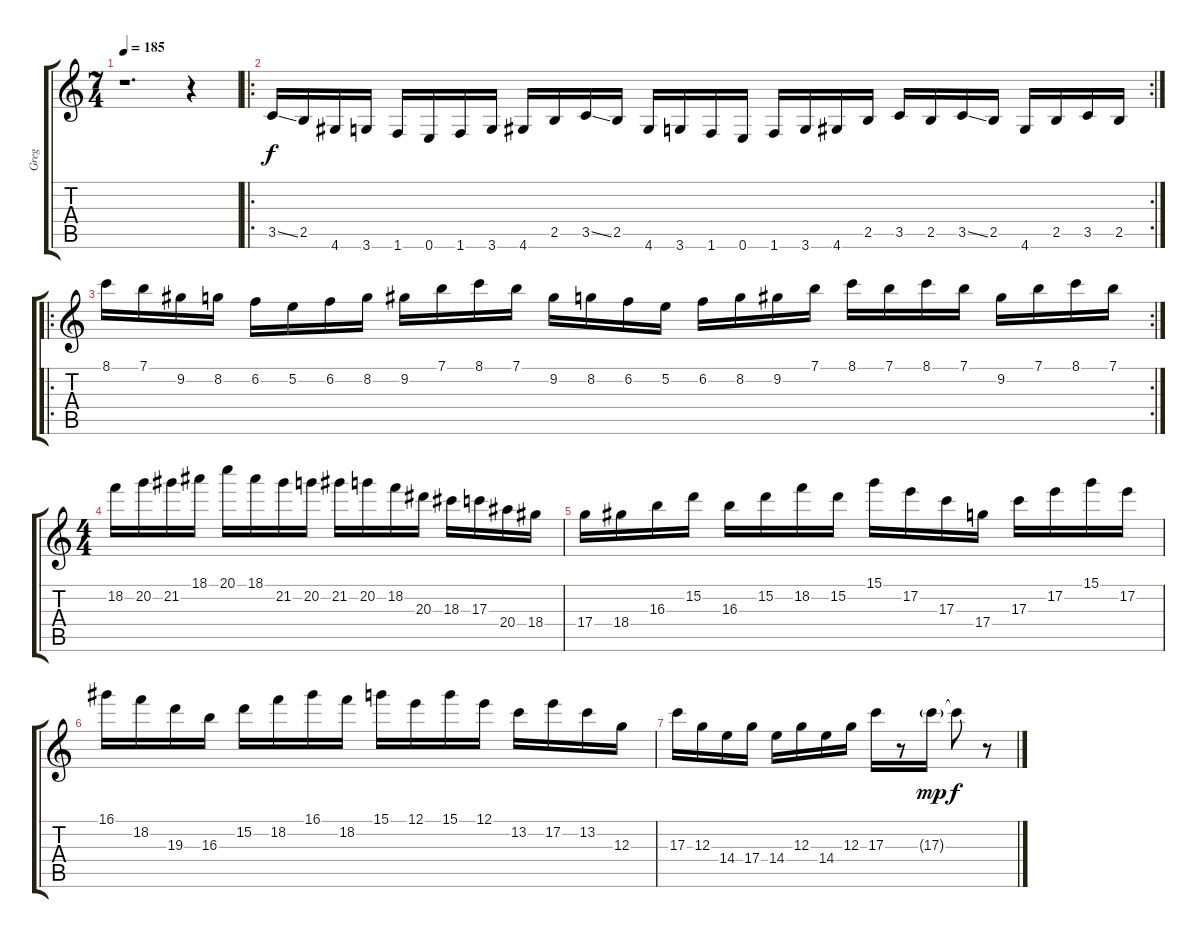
\track ("Greg" "Greg") {instrument overdrivenguitar}
\staff {score tabs}
\tuning (E4 B3 G3 D3 A2 E2) {hide}
\ts (7 4)
\tempo 185
\clef g2
\ks c
r.1{d dy f} r.4 |
\ro
\rc 2
3.5{ss}.16 2.5.16 4.6.16 3.6.16 1.6.16 0.6.16 1.6.16 3.6.16 4.6.16 2.5.16 3.5{ss}.16 2.5.16 4.6.16 3.6.16 1.6.16 0.6.16 1.6.16 3.6.16 4.6.16 2.5.16 3.5.16 2.5.16 3.5{ss}.16 2.5.16 4.6.16 2.5.16 3.5.16 2.5.16 |
\ro
\rc 2
8.1.16 7.1.16 9.2.16 8.2.16 6.2.16 5.2.16 6.2.16 8.2.16 9.2.16 7.1.16 8.1.16 7.1.16 9.2.16 8.2.16 6.2.16 5.2.16 6.2.16 8.2.16 9.2.16 7.1.16 8.1.16 7.1.16 8.1.16 7.1.16 9.2.16 7.1.16 8.1.16 7.1.16 |
\ts (4 4)
18.2.16 20.2.16 21.2.16 18.1.16 20.1.16 18.1.16 21.2.16 20.2.16 21.2.16 20.2.16 18.2.16 20.3.16 18.3.16 17.3.16 20.4.16 18.4.16 |
17.4.16 18.4.16 16.3.16 15.2.16 16.3.16 15.2.16 18.2.16 15.2.16 15.1.16 17.2.16 17.3.16 17.4.16 17.3.16 17.2.16 15.1.16 17.2.16 |
16.1.16 18.2.16 19.3.16 16.3.16 15.2.16 18.2.16 16.1.16 18.2.16 15.1.16 12.1.16 15.1.16 12.1.16 13.2.16 17.2.16 13.2.16 12.3.16 |
17.3.16 12.3.16 14.4.16 17.4.16 14.4.16 12.3.16 14.4.16 12.3.16 17.3.16 r.8 17.3{g}.16{dy mp} 17.3{t}.8{dy f} r.8
